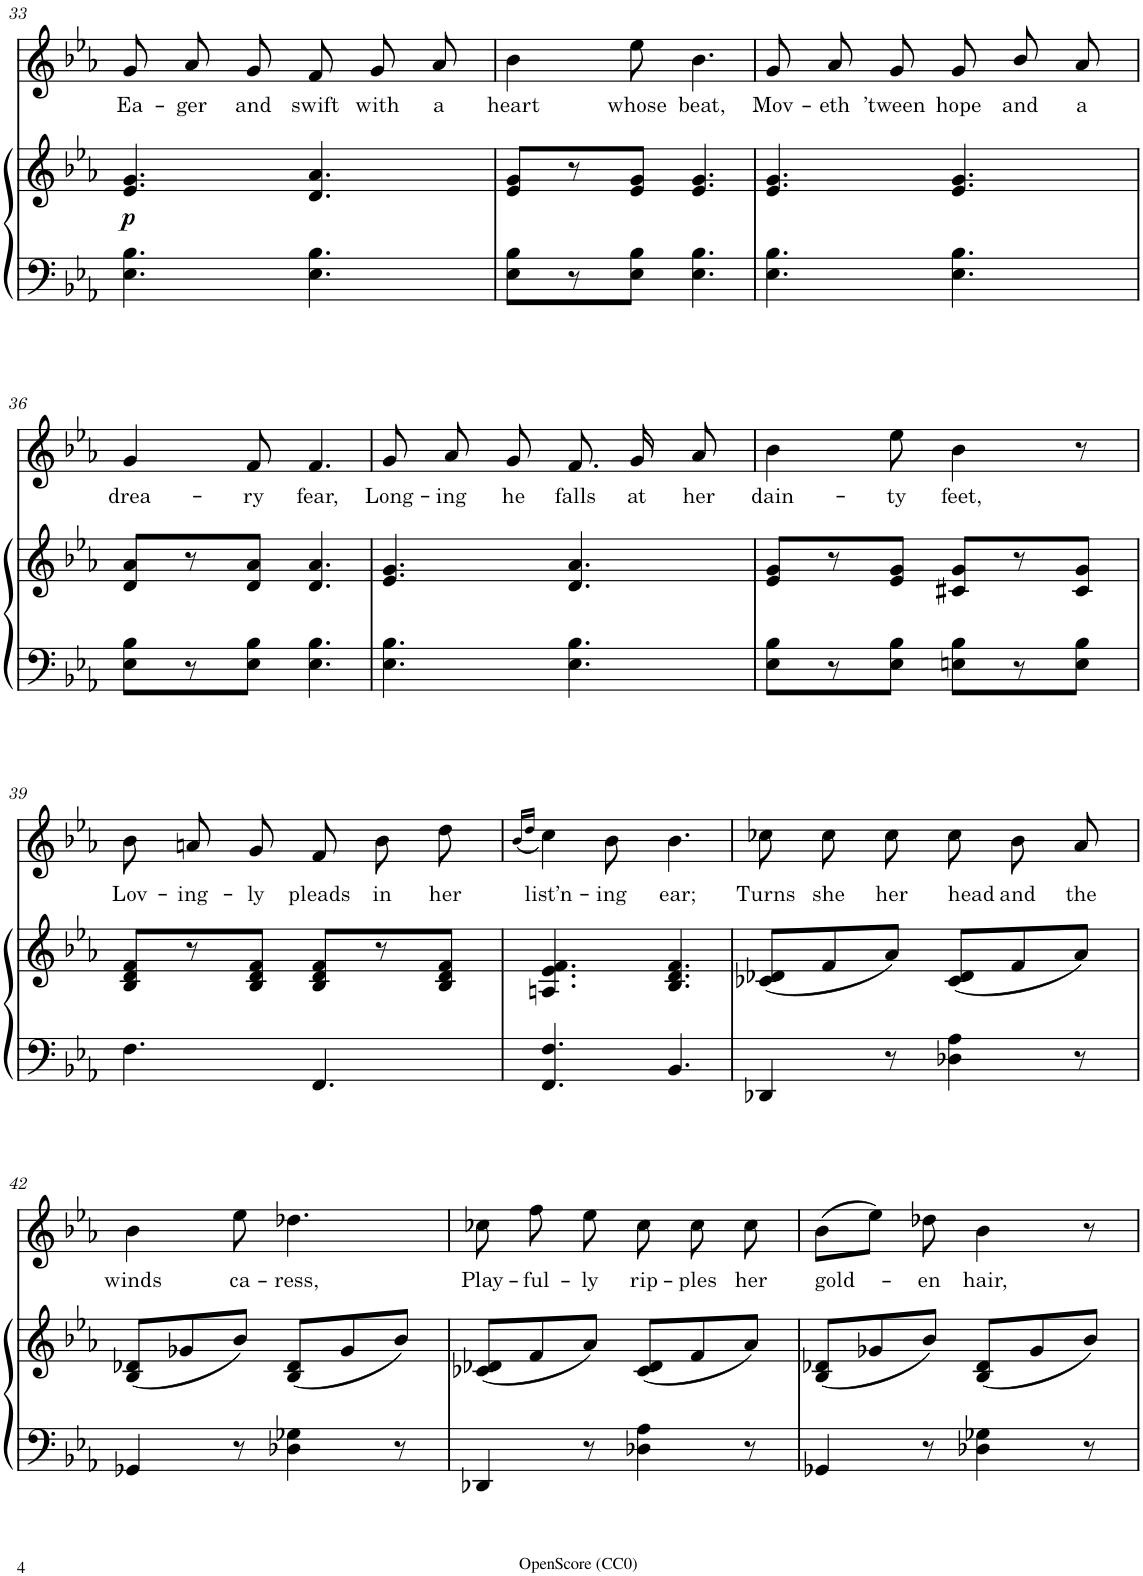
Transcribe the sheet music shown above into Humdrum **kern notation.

**kern	**kern	**dynam	**kern	**text
*part2	*part2	*part2	*part1	*part1
*staff3	*staff2	*staff2/3	*staff1	*staff1
*I"Piano	*	*	*I"Voice	*
*I'Pno	*	*	*	*
!!LO:PB:g=z
*clefF4	*clefG2	*	*clefG2	*
*k[b-e-a-]	*k[b-e-a-]	*	*k[b-e-a-]	*
*M6/8	*M6/8	*	*M6/8	*
=33	=33	=33	=33	=33
!	!	!LO:DY:b	!	!LO:LY:b
4.E-\ 4.B-\	4.e-/ 4.g/	p	8g/	Ea-
!	!	!	!	!LO:LY:b
.	.	.	8a-/	-ger
!	!	!	!	!LO:LY:b
.	.	.	8g/	and
!	!	!	!	!LO:LY:b
4.E-\ 4.B-\	4.d/ 4.a-/	.	8f/	swift
!	!	!	!	!LO:LY:b
.	.	.	8g/	with
!	!	!	!	!LO:LY:b
.	.	.	8a-/	a
=34	=34	=34	=34	=34
!	!	!	!	!LO:LY:b
8E-\ 8B-\L	8e-/ 8g/L	.	4b-\	heart
8r	8r	.	.	.
!	!	!	!	!LO:LY:b
8E-\ 8B-\J	8e-/ 8g/J	.	8ee-\	whose
!	!	!	!	!LO:LY:b
4.E-\ 4.B-\	4.e-/ 4.g/	.	4.b-\	beat,
=35	=35	=35	=35	=35
!	!	!	!	!LO:LY:b
4.E-\ 4.B-\	4.e-/ 4.g/	.	8g/	Mov-
!	!	!	!	!LO:LY:b
.	.	.	8a-/	-eth
!	!	!	!	!LO:LY:b
.	.	.	8g/	’tween
!	!	!	!	!LO:LY:b
4.E-\ 4.B-\	4.e-/ 4.g/	.	8g/	hope
!	!	!	!	!LO:LY:b
.	.	.	8b-/	and
!	!	!	!	!LO:LY:b
.	.	.	8a-/	a
!!LO:LB:g=z
=36	=36	=36	=36	=36
!	!	!	!	!LO:LY:b
8E-\ 8B-\L	8d/ 8a-/L	.	4g/	drea-
8r	8r	.	.	.
!	!	!	!	!LO:LY:b
8E-\ 8B-\J	8d/ 8a-/J	.	8f/	-ry
!	!	!	!	!LO:LY:b
4.E-\ 4.B-\	4.d/ 4.a-/	.	4.f/	fear,
=37	=37	=37	=37	=37
!	!	!	!	!LO:LY:b
4.E-\ 4.B-\	4.e-/ 4.g/	.	8g/	Long-
!	!	!	!	!LO:LY:b
.	.	.	8a-/	-ing
!	!	!	!	!LO:LY:b
.	.	.	8g/	he
!	!	!	!	!LO:LY:b
4.E-\ 4.B-\	4.d/ 4.a-/	.	8.f/	falls
!	!	!	!	!LO:LY:b
.	.	.	16g/	at
!	!	!	!	!LO:LY:b
.	.	.	8a-/	her
=38	=38	=38	=38	=38
!	!	!	!	!LO:LY:b
8E-\ 8B-\L	8e-/ 8g/L	.	4b-\	dain-
8r	8r	.	.	.
!	!	!	!	!LO:LY:b
8E-\ 8B-\J	8e-/ 8g/J	.	8ee-\	-ty
!	!	!	!	!LO:LY:b
8En\ 8B-\L	8c#X/ 8g/L	.	4b-\	feet,
8r	8r	.	.	.
8E\ 8B-\J	8c#/ 8g/J	.	8r	.
!!LO:LB:g=z
=39	=39	=39	=39	=39
!	!	!	!	!LO:LY:b
4.F\	8B-/ 8d/ 8f/L	.	8b-\	Lov-
!	!	!	!	!LO:LY:b
.	8r	.	8an/	-ing-
!	!	!	!	!LO:LY:b
.	8B-/ 8d/ 8f/J	.	8g/	-ly
!	!	!	!	!LO:LY:b
4.FF/	8B-/ 8d/ 8f/L	.	8f/	pleads
!	!	!	!	!LO:LY:b
.	8r	.	8b-\	in
!	!	!	!	!LO:LY:b
.	8B-/ 8d/ 8f/J	.	8dd\	her
=40	=40	=40	=40	=40
.	.	.	(16qb-/LL	.
.	.	.	16qdd/JJ	.
!	!	!	!	!LO:LY:b
4.FF/ 4.F/	4.An/ 4.e-/ 4.f/	.	4cc\)	list’n-
!	!	!	!	!LO:LY:b
.	.	.	8b-\	-ing
!	!	!	!	!LO:LY:b
4.BB-/	4.B-/ 4.d/ 4.f/	.	4.b-\	ear;
=41	=41	=41	=41	=41
!	!	!	!	!LO:LY:b
4DD-X/	(8c-X/ 8d-X/L	.	8cc-X\	Turns
!	!	!	!	!LO:LY:b
.	8f/	.	8cc-\	she
!	!	!	!	!LO:LY:b
8r	8a-/J)	.	8cc-\	her
!	!	!	!	!LO:LY:b
4D-X\ 4A-\	(8c-/ 8d-/L	.	8cc-\	head
!	!	!	!	!LO:LY:b
.	8f/	.	8b-\	and
!	!	!	!	!LO:LY:b
8r	8a-/J)	.	8a-/	the
!!LO:LB:g=z
=42	=42	=42	=42	=42
!	!	!	!	!LO:LY:b
4GG-X/	(8B-/ 8d-X/L	.	4b-\	winds
.	8g-X/	.	.	.
!	!	!	!	!LO:LY:b
8r	8b-/J)	.	8ee-\	ca-
!	!	!	!	!LO:LY:b
4D-X\ 4G-X\	(8B-/ 8d-/L	.	4.dd-X\	-ress,
.	8g-/	.	.	.
8r	8b-/J)	.	.	.
=43	=43	=43	=43	=43
!	!	!	!	!LO:LY:b
4DD-X/	(8c-X/ 8d-X/L	.	8cc-X\	Play-
!	!	!	!	!LO:LY:b
.	8f/	.	8ff\	-ful-
!	!	!	!	!LO:LY:b
8r	8a-/J)	.	8ee-\	-ly
!	!	!	!	!LO:LY:b
4D-X\ 4A-\	(8c-/ 8d-/L	.	8cc-\	rip-
!	!	!	!	!LO:LY:b
.	8f/	.	8cc-\	-ples
!	!	!	!	!LO:LY:b
8r	8a-/J)	.	8cc-\	her
=44	=44	=44	=44	=44
!	!	!	!	!LO:LY:b
4GG-X/	(8B-/ 8d-X/L	.	(8b-\L	gold-
.	8g-X/	.	8ee-\J)	.
!	!	!	!	!LO:LY:b
8r	8b-/J)	.	8dd-X\	-en
!	!	!	!	!LO:LY:b
4D-X\ 4G-X\	(8B-/ 8d-/L	.	4b-\	hair,
.	8g-/	.	.	.
8r	8b-/J)	.	8r	.
=	=	=	=	=
*-	*-	*-	*-	*-
